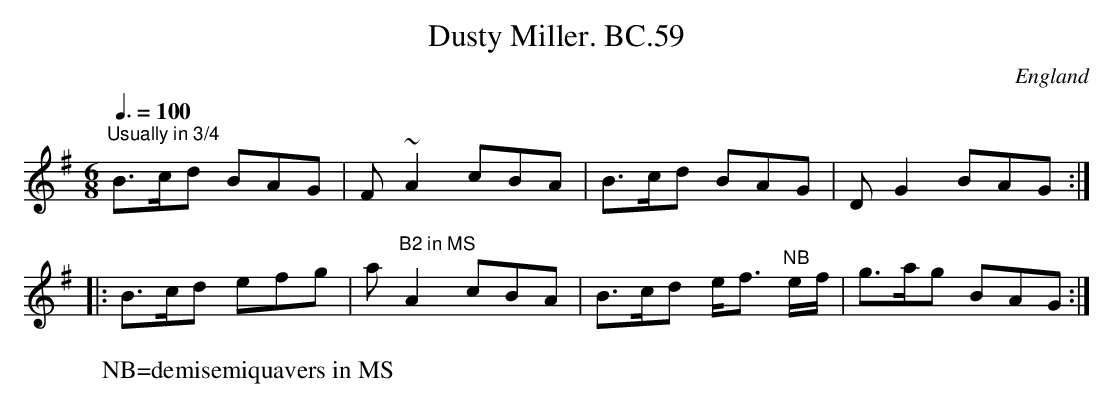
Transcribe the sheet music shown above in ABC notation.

X:1
T:Dusty Miller. BC.59
M:6/8
L:1/8
Q:3/8=100
O:England
K:G major
"^Usually in 3/4"\
B>cd BAG|F ~A2 cBA|B>cd BAG|DG2 BAG:|!
|:B>cd efg|a"^B2 in MS"A2 cBA|B>cd e<f "^NB"e/f/|g>ag BAG:|
W:NB=demisemiquavers in MS
